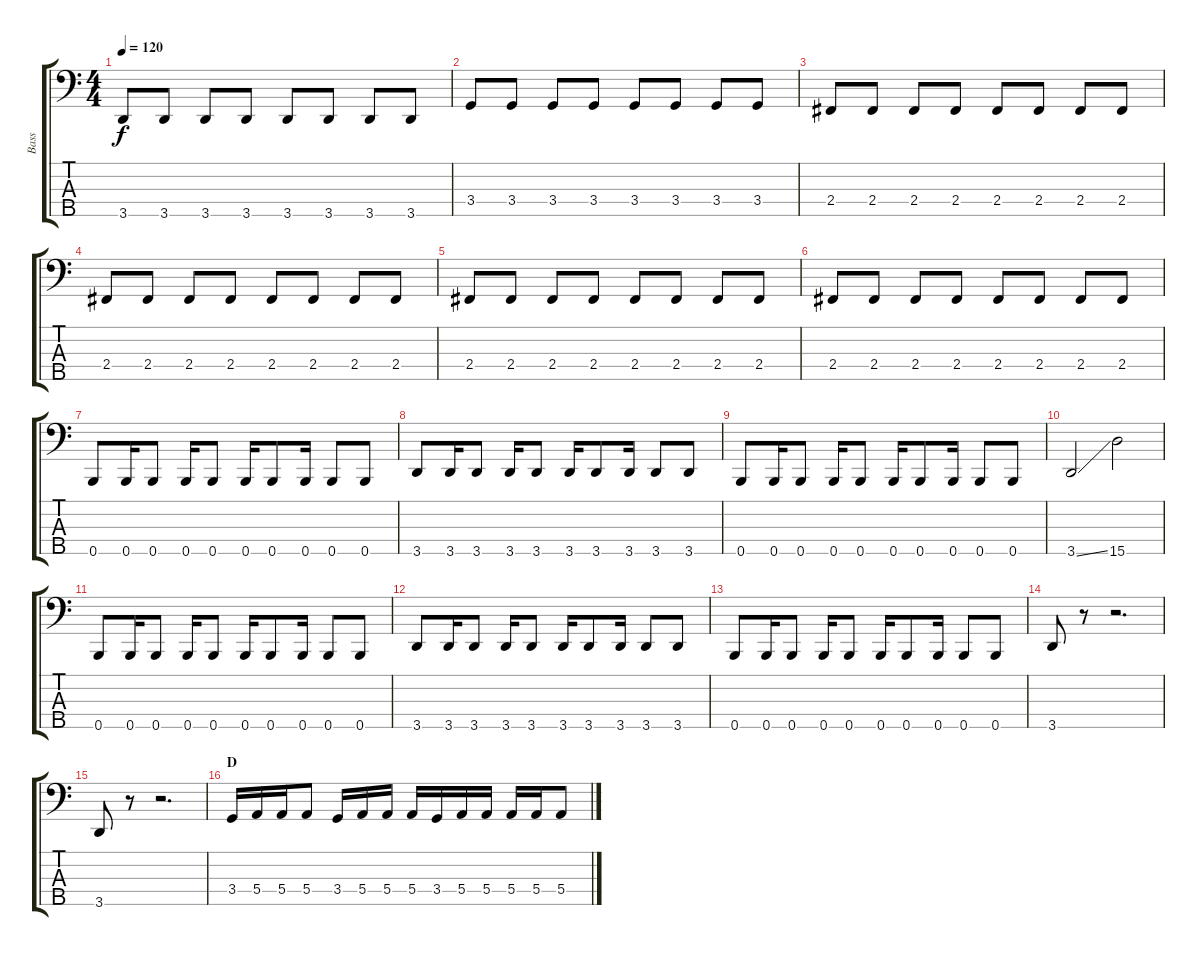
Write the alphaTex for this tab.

\track ("Bass" "Bass") {instrument electricbasspick}
\staff {score tabs}
\tuning (G2 D2 A1 E1 B0) {hide}
\ts (4 4)
\tempo 120
\clef f4
\ks c
3.5.8{dy f} 3.5.8 3.5.8 3.5.8 3.5.8 3.5.8 3.5.8 3.5.8 |
3.4.8 3.4.8 3.4.8 3.4.8 3.4.8 3.4.8 3.4.8 3.4.8 |
2.4.8 2.4.8 2.4.8 2.4.8 2.4.8 2.4.8 2.4.8 2.4.8 |
2.4.8 2.4.8 2.4.8 2.4.8 2.4.8 2.4.8 2.4.8 2.4.8 |
2.4.8 2.4.8 2.4.8 2.4.8 2.4.8 2.4.8 2.4.8 2.4.8 |
2.4.8 2.4.8 2.4.8 2.4.8 2.4.8 2.4.8 2.4.8 2.4.8 |
0.5.8 0.5.16 0.5.8 0.5.16 0.5.8 0.5.16 0.5.8 0.5.16 0.5.8 0.5.8 |
3.5.8 3.5.16 3.5.8 3.5.16 3.5.8 3.5.16 3.5.8 3.5.16 3.5.8 3.5.8 |
0.5.8 0.5.16 0.5.8 0.5.16 0.5.8 0.5.16 0.5.8 0.5.16 0.5.8 0.5.8 |
3.5{ss}.2 15.5.2 |
0.5.8 0.5.16 0.5.8 0.5.16 0.5.8 0.5.16 0.5.8 0.5.16 0.5.8 0.5.8 |
3.5.8 3.5.16 3.5.8 3.5.16 3.5.8 3.5.16 3.5.8 3.5.16 3.5.8 3.5.8 |
0.5.8 0.5.16 0.5.8 0.5.16 0.5.8 0.5.16 0.5.8 0.5.16 0.5.8 0.5.8 |
3.5.8 r.8 r.2{d} |
3.5.8 r.8 r.2{d} |
\section ("" "D")
3.4.16 5.4.16 5.4.16 5.4.8 3.4.16 5.4.16 5.4.16 5.4.16 3.4.16 5.4.16 5.4.16 5.4.16 5.4.16 5.4.8
